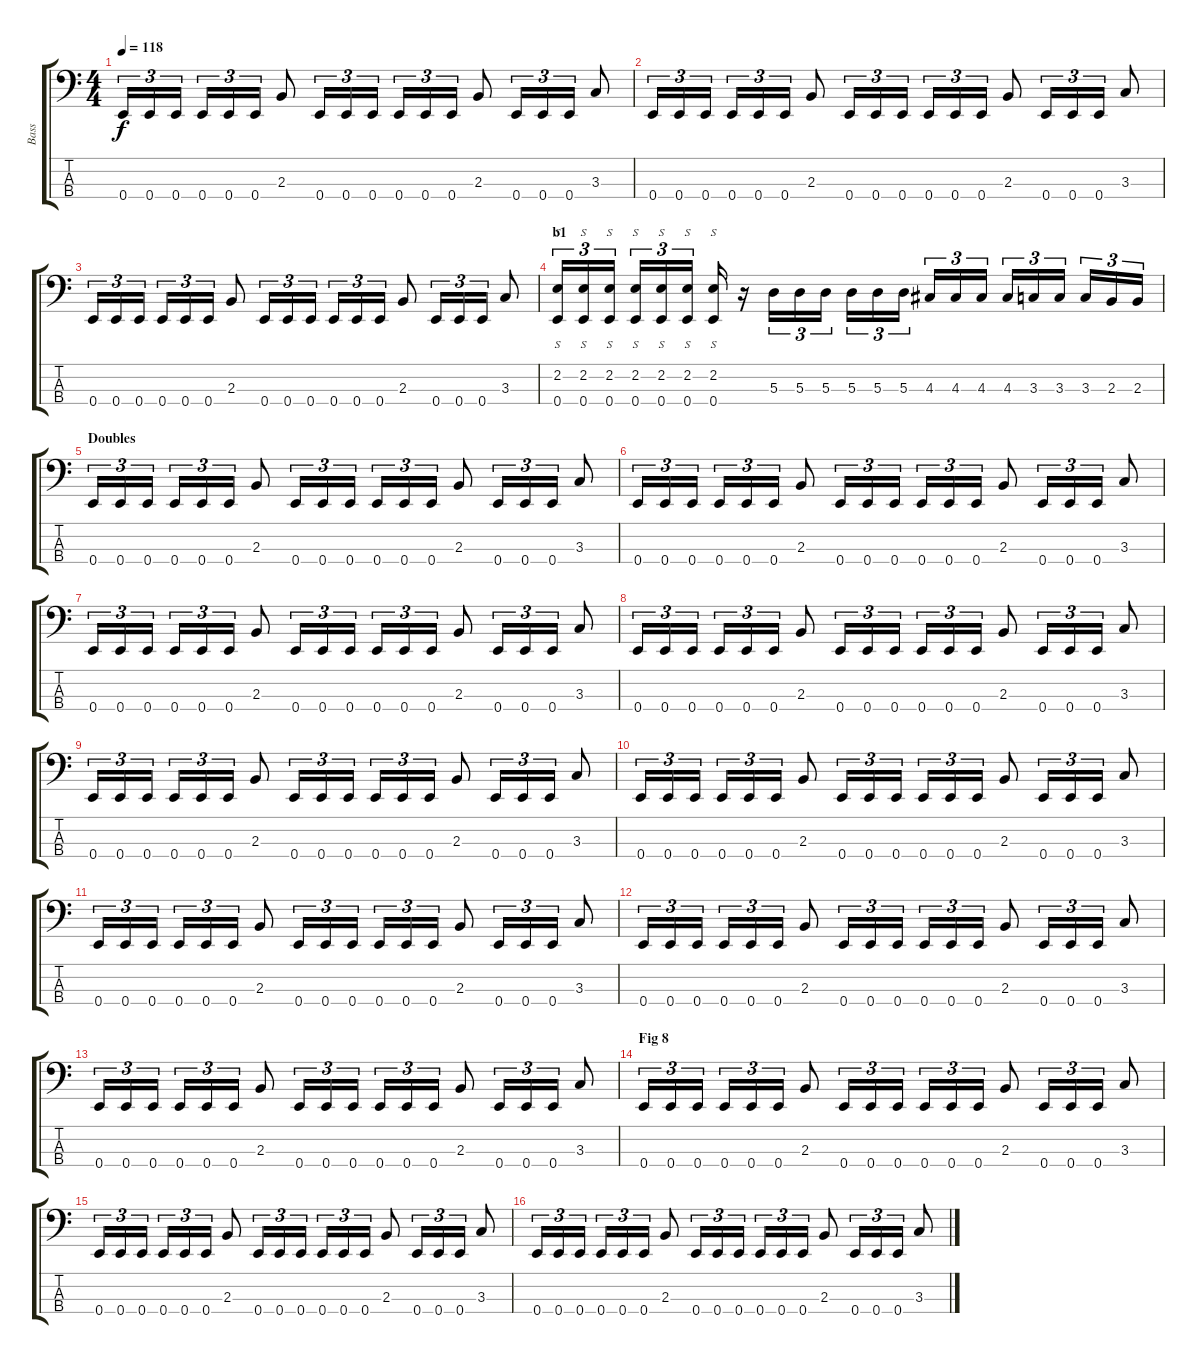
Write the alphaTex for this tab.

\track ("Bass" "Bass") {instrument electricbasspick}
\staff {score tabs}
\tuning (G2 D2 A1 E1) {hide}
\ts (4 4)
\tempo 118
\clef f4
\ks c
0.4.16{tu (3 2) dy f} 0.4.16{tu (3 2)} 0.4.16{tu (3 2) beam splitsecondary} 0.4.16{tu (3 2)} 0.4.16{tu (3 2)} 0.4.16{tu (3 2)} 2.3.8 0.4.16{tu (3 2)} 0.4.16{tu (3 2)} 0.4.16{tu (3 2)} 0.4.16{tu (3 2)} 0.4.16{tu (3 2)} 0.4.16{tu (3 2)} 2.3.8 0.4.16{tu (3 2)} 0.4.16{tu (3 2)} 0.4.16{tu (3 2)} 3.3.8 |
0.4.16{tu (3 2)} 0.4.16{tu (3 2)} 0.4.16{tu (3 2) beam splitsecondary} 0.4.16{tu (3 2)} 0.4.16{tu (3 2)} 0.4.16{tu (3 2)} 2.3.8 0.4.16{tu (3 2)} 0.4.16{tu (3 2)} 0.4.16{tu (3 2)} 0.4.16{tu (3 2)} 0.4.16{tu (3 2)} 0.4.16{tu (3 2)} 2.3.8 0.4.16{tu (3 2)} 0.4.16{tu (3 2)} 0.4.16{tu (3 2)} 3.3.8 |
0.4.16{tu (3 2)} 0.4.16{tu (3 2)} 0.4.16{tu (3 2) beam splitsecondary} 0.4.16{tu (3 2)} 0.4.16{tu (3 2)} 0.4.16{tu (3 2)} 2.3.8 0.4.16{tu (3 2)} 0.4.16{tu (3 2)} 0.4.16{tu (3 2)} 0.4.16{tu (3 2)} 0.4.16{tu (3 2)} 0.4.16{tu (3 2)} 2.3.8 0.4.16{tu (3 2)} 0.4.16{tu (3 2)} 0.4.16{tu (3 2)} 3.3.8 |
\section ("" "b1")
(2.2 0.4).16{s tu (3 2)} (2.2 0.4).16{s tu (3 2)} (2.2 0.4).16{s tu (3 2) beam splitsecondary} (2.2 0.4).16{s tu (3 2)} (2.2 0.4).16{s tu (3 2)} (2.2 0.4).16{s tu (3 2)} (2.2 0.4).16{s} r.16 5.3.16{tu (3 2)} 5.3.16{tu (3 2)} 5.3.16{tu (3 2)} 5.3.16{tu (3 2)} 5.3.16{tu (3 2)} 5.3.16{tu (3 2) beam splitsecondary} 4.3.16{tu (3 2)} 4.3.16{tu (3 2)} 4.3.16{tu (3 2)} 4.3.16{tu (3 2)} 3.3.16{tu (3 2)} 3.3.16{tu (3 2) beam splitsecondary} 3.3.16{tu (3 2)} 2.3.16{tu (3 2)} 2.3.16{tu (3 2)} |
\section ("" "Doubles")
0.4.16{tu (3 2)} 0.4.16{tu (3 2)} 0.4.16{tu (3 2) beam splitsecondary} 0.4.16{tu (3 2)} 0.4.16{tu (3 2)} 0.4.16{tu (3 2)} 2.3.8 0.4.16{tu (3 2)} 0.4.16{tu (3 2)} 0.4.16{tu (3 2)} 0.4.16{tu (3 2)} 0.4.16{tu (3 2)} 0.4.16{tu (3 2)} 2.3.8 0.4.16{tu (3 2)} 0.4.16{tu (3 2)} 0.4.16{tu (3 2)} 3.3.8 |
0.4.16{tu (3 2)} 0.4.16{tu (3 2)} 0.4.16{tu (3 2) beam splitsecondary} 0.4.16{tu (3 2)} 0.4.16{tu (3 2)} 0.4.16{tu (3 2)} 2.3.8 0.4.16{tu (3 2)} 0.4.16{tu (3 2)} 0.4.16{tu (3 2)} 0.4.16{tu (3 2)} 0.4.16{tu (3 2)} 0.4.16{tu (3 2)} 2.3.8 0.4.16{tu (3 2)} 0.4.16{tu (3 2)} 0.4.16{tu (3 2)} 3.3.8 |
0.4.16{tu (3 2)} 0.4.16{tu (3 2)} 0.4.16{tu (3 2) beam splitsecondary} 0.4.16{tu (3 2)} 0.4.16{tu (3 2)} 0.4.16{tu (3 2)} 2.3.8 0.4.16{tu (3 2)} 0.4.16{tu (3 2)} 0.4.16{tu (3 2)} 0.4.16{tu (3 2)} 0.4.16{tu (3 2)} 0.4.16{tu (3 2)} 2.3.8 0.4.16{tu (3 2)} 0.4.16{tu (3 2)} 0.4.16{tu (3 2)} 3.3.8 |
0.4.16{tu (3 2)} 0.4.16{tu (3 2)} 0.4.16{tu (3 2) beam splitsecondary} 0.4.16{tu (3 2)} 0.4.16{tu (3 2)} 0.4.16{tu (3 2)} 2.3.8 0.4.16{tu (3 2)} 0.4.16{tu (3 2)} 0.4.16{tu (3 2)} 0.4.16{tu (3 2)} 0.4.16{tu (3 2)} 0.4.16{tu (3 2)} 2.3.8 0.4.16{tu (3 2)} 0.4.16{tu (3 2)} 0.4.16{tu (3 2)} 3.3.8 |
0.4.16{tu (3 2)} 0.4.16{tu (3 2)} 0.4.16{tu (3 2) beam splitsecondary} 0.4.16{tu (3 2)} 0.4.16{tu (3 2)} 0.4.16{tu (3 2)} 2.3.8 0.4.16{tu (3 2)} 0.4.16{tu (3 2)} 0.4.16{tu (3 2)} 0.4.16{tu (3 2)} 0.4.16{tu (3 2)} 0.4.16{tu (3 2)} 2.3.8 0.4.16{tu (3 2)} 0.4.16{tu (3 2)} 0.4.16{tu (3 2)} 3.3.8 |
0.4.16{tu (3 2)} 0.4.16{tu (3 2)} 0.4.16{tu (3 2) beam splitsecondary} 0.4.16{tu (3 2)} 0.4.16{tu (3 2)} 0.4.16{tu (3 2)} 2.3.8 0.4.16{tu (3 2)} 0.4.16{tu (3 2)} 0.4.16{tu (3 2)} 0.4.16{tu (3 2)} 0.4.16{tu (3 2)} 0.4.16{tu (3 2)} 2.3.8 0.4.16{tu (3 2)} 0.4.16{tu (3 2)} 0.4.16{tu (3 2)} 3.3.8 |
0.4.16{tu (3 2)} 0.4.16{tu (3 2)} 0.4.16{tu (3 2) beam splitsecondary} 0.4.16{tu (3 2)} 0.4.16{tu (3 2)} 0.4.16{tu (3 2)} 2.3.8 0.4.16{tu (3 2)} 0.4.16{tu (3 2)} 0.4.16{tu (3 2)} 0.4.16{tu (3 2)} 0.4.16{tu (3 2)} 0.4.16{tu (3 2)} 2.3.8 0.4.16{tu (3 2)} 0.4.16{tu (3 2)} 0.4.16{tu (3 2)} 3.3.8 |
0.4.16{tu (3 2)} 0.4.16{tu (3 2)} 0.4.16{tu (3 2) beam splitsecondary} 0.4.16{tu (3 2)} 0.4.16{tu (3 2)} 0.4.16{tu (3 2)} 2.3.8 0.4.16{tu (3 2)} 0.4.16{tu (3 2)} 0.4.16{tu (3 2)} 0.4.16{tu (3 2)} 0.4.16{tu (3 2)} 0.4.16{tu (3 2)} 2.3.8 0.4.16{tu (3 2)} 0.4.16{tu (3 2)} 0.4.16{tu (3 2)} 3.3.8 |
0.4.16{tu (3 2)} 0.4.16{tu (3 2)} 0.4.16{tu (3 2) beam splitsecondary} 0.4.16{tu (3 2)} 0.4.16{tu (3 2)} 0.4.16{tu (3 2)} 2.3.8 0.4.16{tu (3 2)} 0.4.16{tu (3 2)} 0.4.16{tu (3 2)} 0.4.16{tu (3 2)} 0.4.16{tu (3 2)} 0.4.16{tu (3 2)} 2.3.8 0.4.16{tu (3 2)} 0.4.16{tu (3 2)} 0.4.16{tu (3 2)} 3.3.8 |
\section ("" "Fig 8")
0.4.16{tu (3 2)} 0.4.16{tu (3 2)} 0.4.16{tu (3 2) beam splitsecondary} 0.4.16{tu (3 2)} 0.4.16{tu (3 2)} 0.4.16{tu (3 2)} 2.3.8 0.4.16{tu (3 2)} 0.4.16{tu (3 2)} 0.4.16{tu (3 2)} 0.4.16{tu (3 2)} 0.4.16{tu (3 2)} 0.4.16{tu (3 2)} 2.3.8 0.4.16{tu (3 2)} 0.4.16{tu (3 2)} 0.4.16{tu (3 2)} 3.3.8 |
0.4.16{tu (3 2)} 0.4.16{tu (3 2)} 0.4.16{tu (3 2) beam splitsecondary} 0.4.16{tu (3 2)} 0.4.16{tu (3 2)} 0.4.16{tu (3 2)} 2.3.8 0.4.16{tu (3 2)} 0.4.16{tu (3 2)} 0.4.16{tu (3 2)} 0.4.16{tu (3 2)} 0.4.16{tu (3 2)} 0.4.16{tu (3 2)} 2.3.8 0.4.16{tu (3 2)} 0.4.16{tu (3 2)} 0.4.16{tu (3 2)} 3.3.8 |
0.4.16{tu (3 2)} 0.4.16{tu (3 2)} 0.4.16{tu (3 2) beam splitsecondary} 0.4.16{tu (3 2)} 0.4.16{tu (3 2)} 0.4.16{tu (3 2)} 2.3.8 0.4.16{tu (3 2)} 0.4.16{tu (3 2)} 0.4.16{tu (3 2)} 0.4.16{tu (3 2)} 0.4.16{tu (3 2)} 0.4.16{tu (3 2)} 2.3.8 0.4.16{tu (3 2)} 0.4.16{tu (3 2)} 0.4.16{tu (3 2)} 3.3.8
